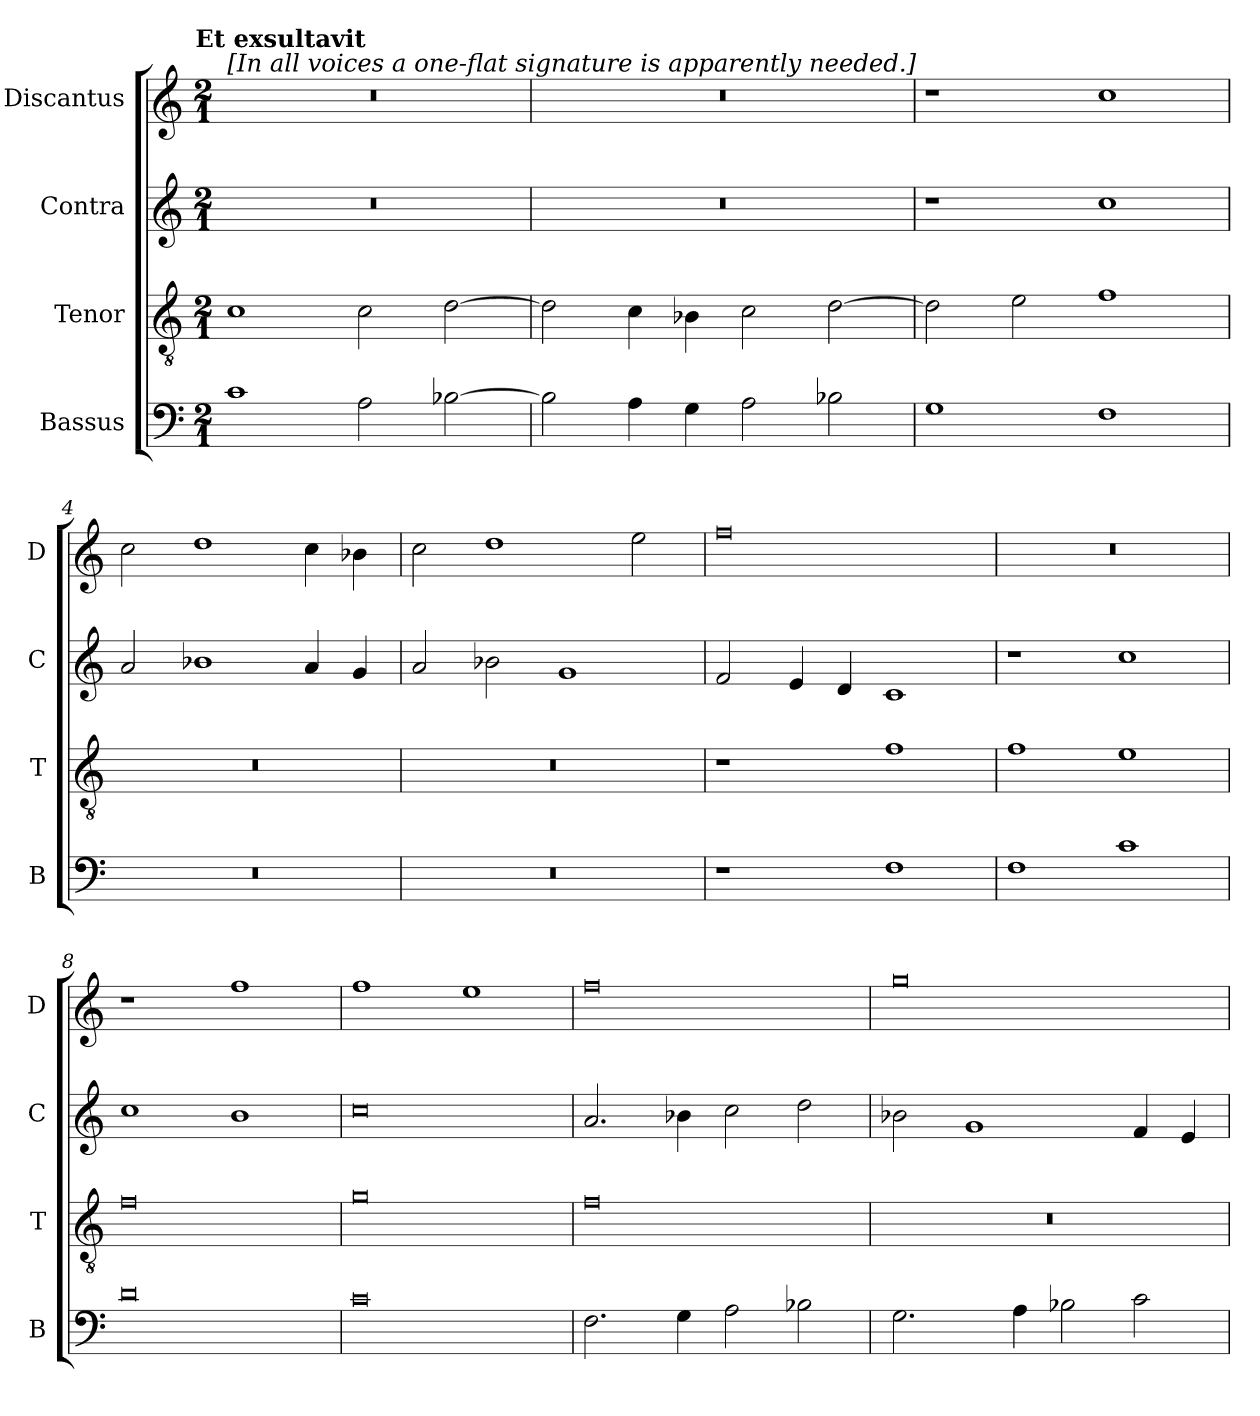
**kern	**kern	**kern	**kern
*part4	*part3	*part2	*part1
*staff4	*staff3	*staff2	*staff1
*I"Bassus	*I"Tenor	*I"Contra	*I"Discantus
*I'B	*I'T	*I'C	*I'D
*clefF4	*clefGv2	*clefG2	*clefG2
*k[]	*k[]	*k[]	*k[]
!!LO:TX:omd:t=Et exsultavit
*M2/1	*M2/1	*M2/1	*M2/1
=1	=1	=1	=1
!	!	!	!LO:TX:a:t=[In all voices a one-flat signature is apparently needed.]
1c	1c	0r	0r
2A\	2c\	.	.
[2B-X\	[2d\	.	.
=2	=2	=2	=2
2B-\]	2d\]	0r	0r
4A\	4c\	.	.
4G\	4B-X\	.	.
2A\	2c\	.	.
2B-X\	[2d\	.	.
=3	=3	=3	=3
1G	2d\]	1r	1r
.	2e\	.	.
1F	1f	1cc	1cc
=4	=4	=4	=4
0r	0r	2a/	2cc\
.	.	1b-X	1dd
.	.	4a/	4cc\
.	.	4g/	4b-X\
=5	=5	=5	=5
0r	0r	2a/	2cc\
.	.	2b-X\	1dd
.	.	1g	.
.	.	.	2ee\
=6	=6	=6	=6
1r	1r	2f/	0ff
.	.	4e/	.
.	.	4d/	.
1F	1f	1c	.
=7	=7	=7	=7
1F	1f	1r	0r
1c	1e	1cc	.
=8	=8	=8	=8
0d	0f	1cc	1r
.	.	1b	1ff
=9	=9	=9	=9
0c	0g	0cc	1ff
.	.	.	1ee
=10	=10	=10	=10
2.F\	0f	2.a/	0ff
4G\	.	4b-X\	.
2A\	.	2cc\	.
2B-X\	.	2dd\	.
=11	=11	=11	=11
2.G\	0r	2b-X\	0gg
.	.	1g	.
4A\	.	.	.
2B-X\	.	.	.
2c\	.	4f/	.
.	.	4e/	.
=	=	=	=
*-	*-	*-	*-
